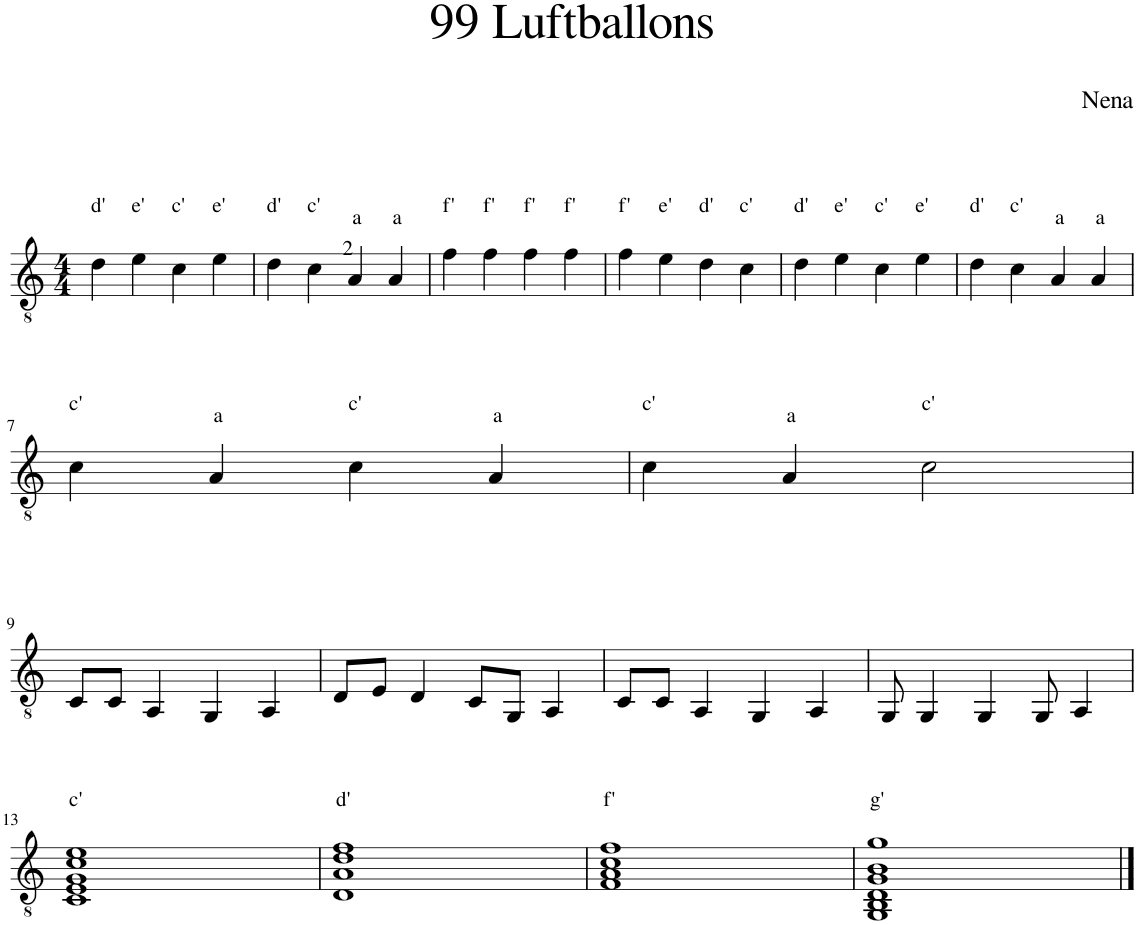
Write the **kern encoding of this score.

**kern
*part1
*staff1
*I"Classical Guitar
*I'Guit.
*clefGv2
*k[]
*M4/4
=1
!LO:TX:a:t=d'
4d\
!LO:TX:a:t=e'
4e\
!LO:TX:a:t=c'
4c\
!LO:TX:a:t=e'
4e\
=2
!LO:TX:a:t=d'
4d\
!LO:TX:a:t=c'
4c\
!LO:TX:a:t=a
!LO:TX:a:t=2
4A/
!LO:TX:a:t=a
4A/
=3
!LO:TX:a:t=f'
4f\
!LO:TX:a:t=f'
4f\
!LO:TX:a:t=f'
4f\
!LO:TX:a:t=f'
4f\
=4
!LO:TX:a:t=f'
4f\
!LO:TX:a:t=e'
4e\
!LO:TX:a:t=d'
4d\
!LO:TX:a:t=c'
4c\
=5
!LO:TX:a:t=d'
4d\
!LO:TX:a:t=e'
4e\
!LO:TX:a:t=c'
4c\
!LO:TX:a:t=e'
4e\
=6
!LO:TX:a:t=d'
4d\
!LO:TX:a:t=c'
4c\
!LO:TX:a:t=a
4A/
!LO:TX:a:t=a
4A/
!!LO:LB:g=z
=7
!LO:TX:a:t=c'
4c\
!LO:TX:a:t=a
4A/
!LO:TX:a:t=c'
4c\
!LO:TX:a:t=a
4A/
=8
!LO:TX:a:t=c'
4c\
!LO:TX:a:t=a
4A/
!LO:TX:a:t=c'
2c\
!!LO:LB:g=z
=9
8C/L
8C/J
4AA/
4GG/
4AA/
=10
8D/L
8E/J
4D/
8C/L
8GG/J
4AA/
=11
8C/L
8C/J
4AA/
4GG/
4AA/
=12
8GG/
4GG/
4GG/
8GG/
4AA/
!!LO:LB:g=z
=13
!LO:TX:a:t=c'
1C 1E 1G 1c 1e
=14
!LO:TX:a:t=d'
1D 1A 1d 1f
=15
!LO:TX:a:t=f'
1F 1A 1c 1f
=16
!LO:TX:a:t=g'
1GG 1BB 1D 1G 1B 1g
==
*-
